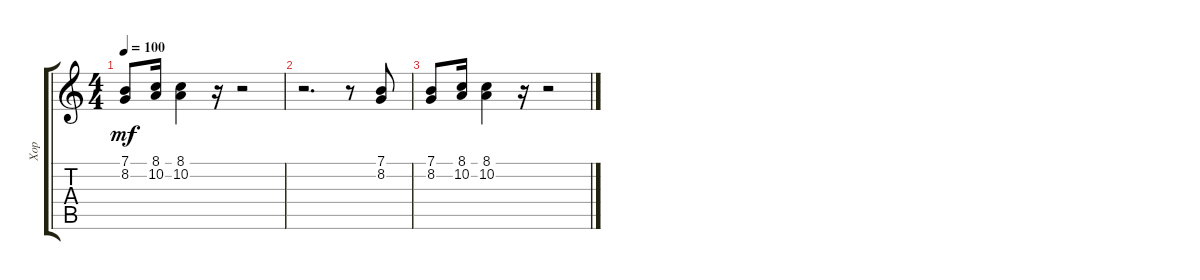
\track ("Хор" "Хор") {instrument choiraahs}
\staff {score tabs}
\tuning (E4 B3 G3 D3 A2 E2) {hide}
\ts (4 4)
\tempo 100
\clef g2
\ks c
(7.1 8.2).8{dy mf} (8.1 10.2).16 (8.1 10.2).4 r.16 r.2 |
r.2{d} r.8 (7.1 8.2).8 |
(7.1 8.2).8 (8.1 10.2).16 (8.1 10.2).4 r.16 r.2
